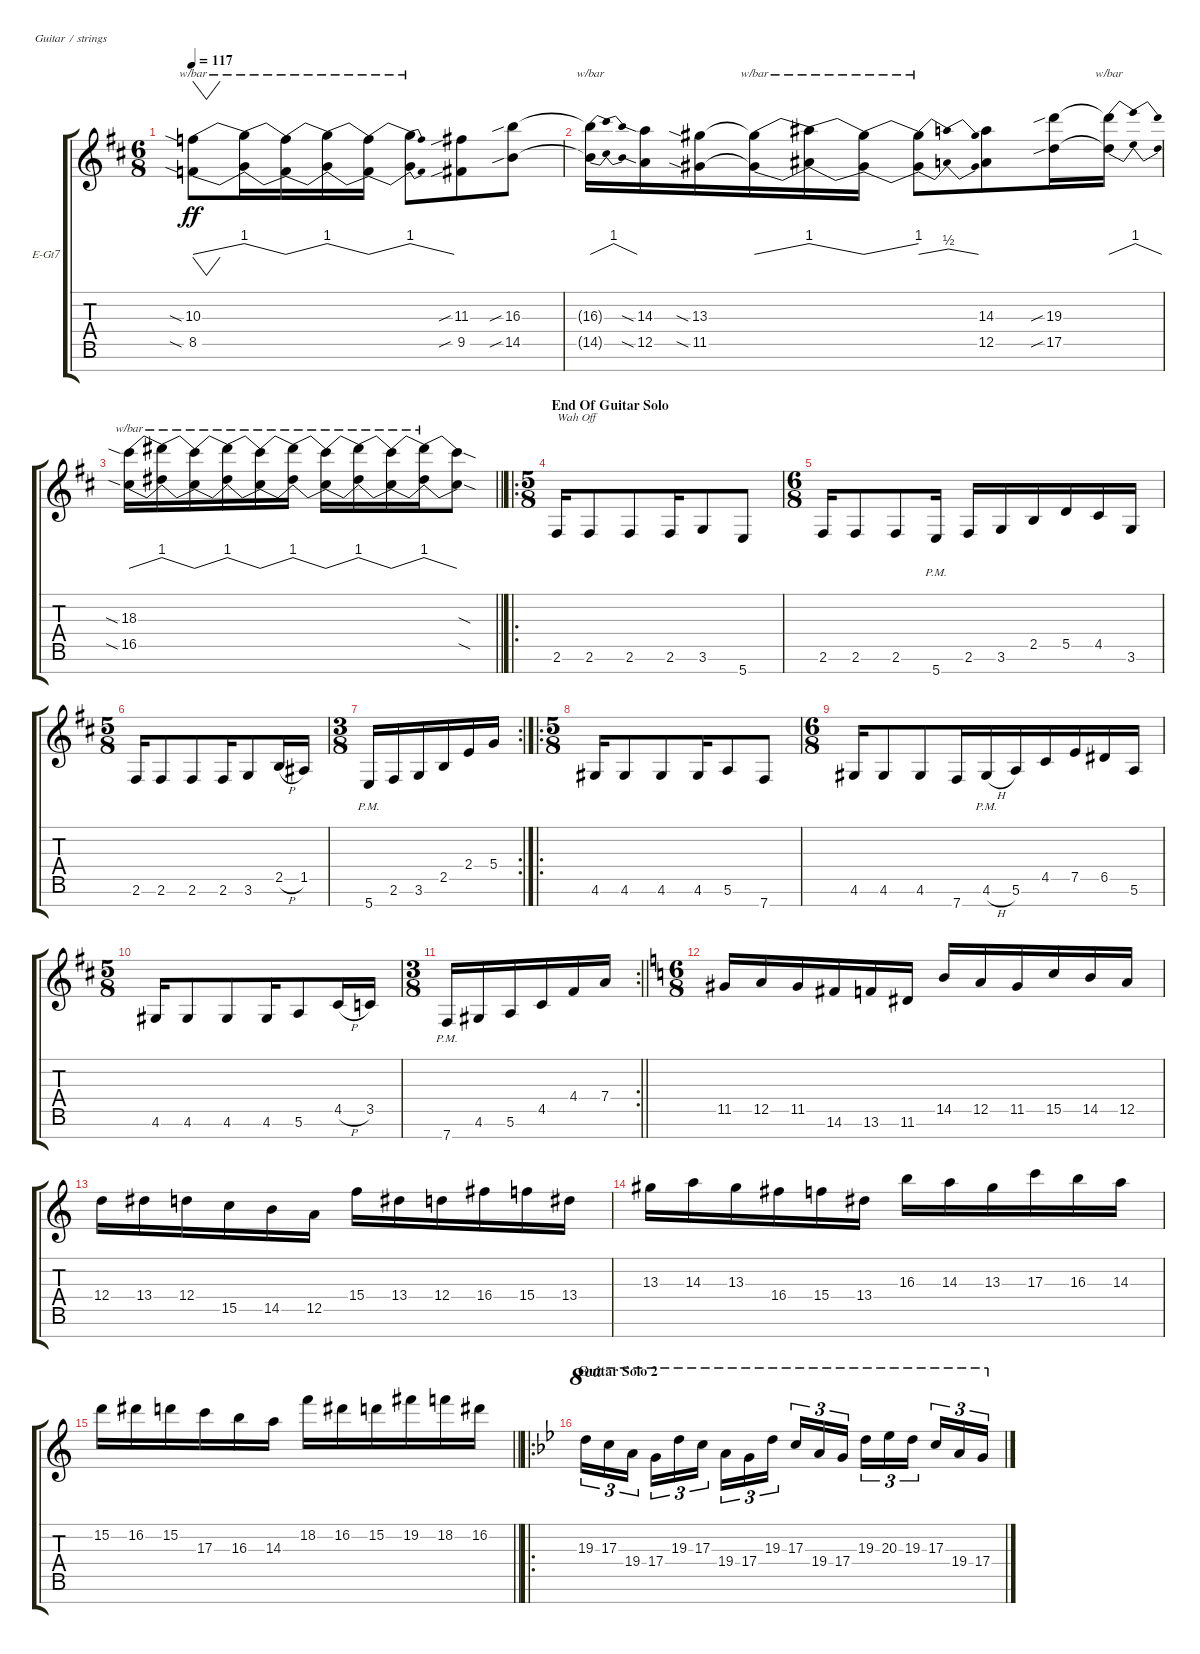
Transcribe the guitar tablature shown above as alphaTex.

\bracketExtendMode groupsimilarinstruments
\firstSystemTrackNameOrientation horizontal
\otherSystemsTrackNameOrientation horizontal
\track ("Lead Guitar 1" "E-Gt7") {instrument overdrivenguitar}
\staff {score tabs}
\tuning (E4 B3 G3 D3 A2 E2 B1)
\ts (6 8)
\tempo 117
\clef g2
\ks d
(10.3{sia} 8.5{sia}).8{vw tbe (dive default 0 0 60 4) dy ff} (10.3{t} 8.5{t}).16{tbe (dive default 0 4 60 0)} (10.3{t} 8.5{t}).16{tbe (dive default 0 0 60 4)} (10.3{t} 8.5{t}).16{tbe (dive default 0 4 60 0)} (10.3{t} 8.5{t}).16{tbe (dive default 0 0 60 4)} (10.3{t} 8.5{t}).8{tbe (dive default 0 4 60 0)} (11.3{sib} 9.5{sib}).8 (16.3{sib} 14.5{sib}).8 |
(16.3{t} 14.5{t}).16{tbe (dip default 0 0 30 4 60 0)} (14.3{sia} 12.5{sia}).16 (13.3{sia} 11.5{sia}).16 (13.3{t} 11.5{t}).16{tbe (dive default 0.6 0 60 4)} (13.3{t} 11.5{t}).16{tbe (dive default 0 4 60 0)} (13.3{t} 11.5{t}).16{tbe (dive default 0 0 60 4)} (13.3{t} 11.5{t}).8{tbe (dip default 0 0 30 2 60 0)} (14.3 12.5).8 (19.3{sib} 17.5{sib}).16 (19.3{t} 17.5{t}).16{tbe (dip default 0 0 30 4 60 0)} |
\barLineRight lightlight
(18.3{sia} 16.5{sia}).16{tbe (dive default 0 0 59.4 4)} (18.3{t} 16.5{t}).16{tbe (dive default 0 4 60 0)} (18.3{t} 16.5{t}).16{tbe (dive default 0 0 60 4)} (18.3{t} 16.5{t}).16{tbe (dive default 0 4 59.4 0)} (18.3{t} 16.5{t}).16{tbe (dive default 0 0 60 4)} (18.3{t} 16.5{t}).16{tbe (dive default 0 4 60 0)} (18.3{t} 16.5{t}).16{tbe (dive default 0 0 60 4)} (18.3{t} 16.5{t}).16{tbe (dive default 0 4 59.4 0)} (18.3{t} 16.5{t}).16{tbe (dive default 0 0 59.4 4)} (18.3{t} 16.5{t}).16{tbe (dive default 0 4 59.4 0)} (18.3{sod t} 16.5{sod t}).8 |
\ro
\ts (5 8)
\beaming (8 3 2)
\section ("" "End Of Guitar Solo")
2.6.16{txt "Wah Off"} 2.6.8{beam merge} 2.6.8{beam merge} 2.6.16{beam merge} 3.6.8 5.7.8 |
\ts (6 8)
\beaming (8 3 3)
2.6.16 2.6.8 2.6.8 5.7{pm}.16 2.6.16 3.6.16 2.5.16 5.5.16 4.5.16 3.6.16 |
\ts (5 8)
\beaming (8 3 2)
2.6.16 2.6.8{beam merge} 2.6.8{beam merge} 2.6.16{beam merge} 3.6.8{beam merge} 2.5{h}.16 1.5.16 |
\rc 2
\ts (3 8)
\beaming (8 3)
5.7{pm}.16 2.6.16{beam merge} 3.6.16 2.5.16{beam merge} 2.4.16 5.4.16 |
\ro
\ts (5 8)
\beaming (8 3 2)
4.6.16 4.6.8{beam merge} 4.6.8{beam merge} 4.6.16{beam merge} 5.6.8 7.7.8 |
\ts (6 8)
\beaming (8 3 3)
4.6.16 4.6.8 4.6.8 7.7.16{beam merge} 4.6{h pm}.16 5.6.16 4.5.16 7.5.16 6.5.16 5.6.16 |
\ts (5 8)
\beaming (8 3 2)
4.6.16 4.6.8{beam merge} 4.6.8{beam merge} 4.6.16{beam merge} 5.6.8{beam merge} 4.5{h}.16 3.5.16 |
\rc 2
\ts (3 8)
\beaming (8 3)
\barLineRight lightlight
7.7{pm}.16 4.6.16 5.6.16 4.5.16 4.4.16 7.4.16 |
\ts (6 8)
\beaming (8 3 3)
\ks c
11.5.16 12.5.16 11.5.16 14.6.16 13.6.16 11.6.16 14.5.16 12.5.16 11.5.16 15.5.16 14.5.16 12.5.16 |
12.4.16 13.4.16 12.4.16 15.5.16 14.5.16 12.5.16 15.4.16 13.4.16 12.4.16 16.4.16 15.4.16 13.4.16 |
13.3.16 14.3.16 13.3.16 16.4.16 15.4.16 13.4.16 16.3.16 14.3.16 13.3.16 17.3.16 16.3.16 14.3.16 |
\barLineRight lightlight
15.2.16 16.2.16 15.2.16 17.3.16 16.3.16 14.3.16 18.2.16 16.2.16 15.2.16 19.2.16 18.2.16 16.2.16 |
\ro
\section ("" "Guitar Solo 2")
\ks bb
19.3.16{tu (3 2) ot 8va} 17.3.16{tu (3 2) ot 8va} 19.4.16{tu (3 2) ot 8va} 17.4.16{tu (3 2) ot 8va} 19.3.16{tu (3 2) ot 8va} 17.3.16{tu (3 2) ot 8va} 19.4.16{tu (3 2) ot 8va} 17.4.16{tu (3 2) ot 8va} 19.3.16{tu (3 2) ot 8va} 17.3.16{tu (3 2) ot 8va} 19.4.16{tu (3 2) ot 8va} 17.4.16{tu (3 2) ot 8va} 19.3.16{tu (3 2) ot 8va} 20.3.16{tu (3 2) ot 8va} 19.3.16{tu (3 2) ot 8va} 17.3.16{tu (3 2) ot 8va} 19.4.16{tu (3 2) ot 8va} 17.4.16{tu (3 2) ot 8va}
